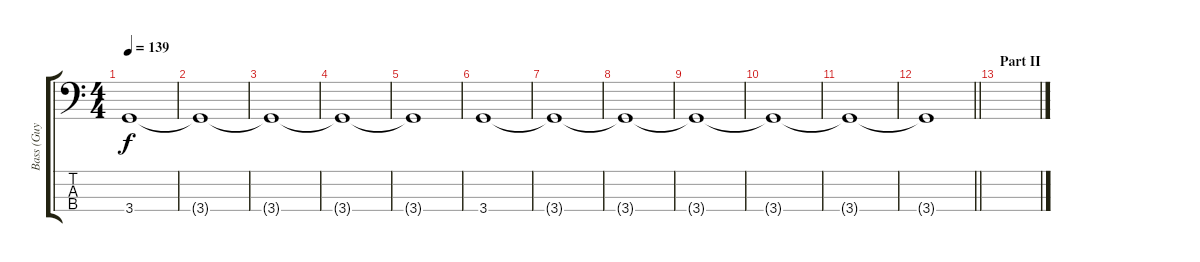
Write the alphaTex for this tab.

\track ("Bass (Guy Pratt)" "Bass (Guy ") {instrument electricbassfinger}
\staff {score tabs}
\tuning (G2 D2 A1 E1) {hide}
\ts (4 4)
\tempo 139
\clef f4
\ks c
3.4{t}.1{dy f} |
3.4{t}.1 |
3.4{t}.1 |
3.4{t}.1 |
3.4{t}.1 |
3.4.1 |
3.4{t}.1 |
3.4{t}.1 |
3.4{t}.1 |
3.4{t}.1 |
3.4{t}.1 |
\barLineRight lightlight
3.4{t}.1{volume 0} |
\section ("" "Part II")
